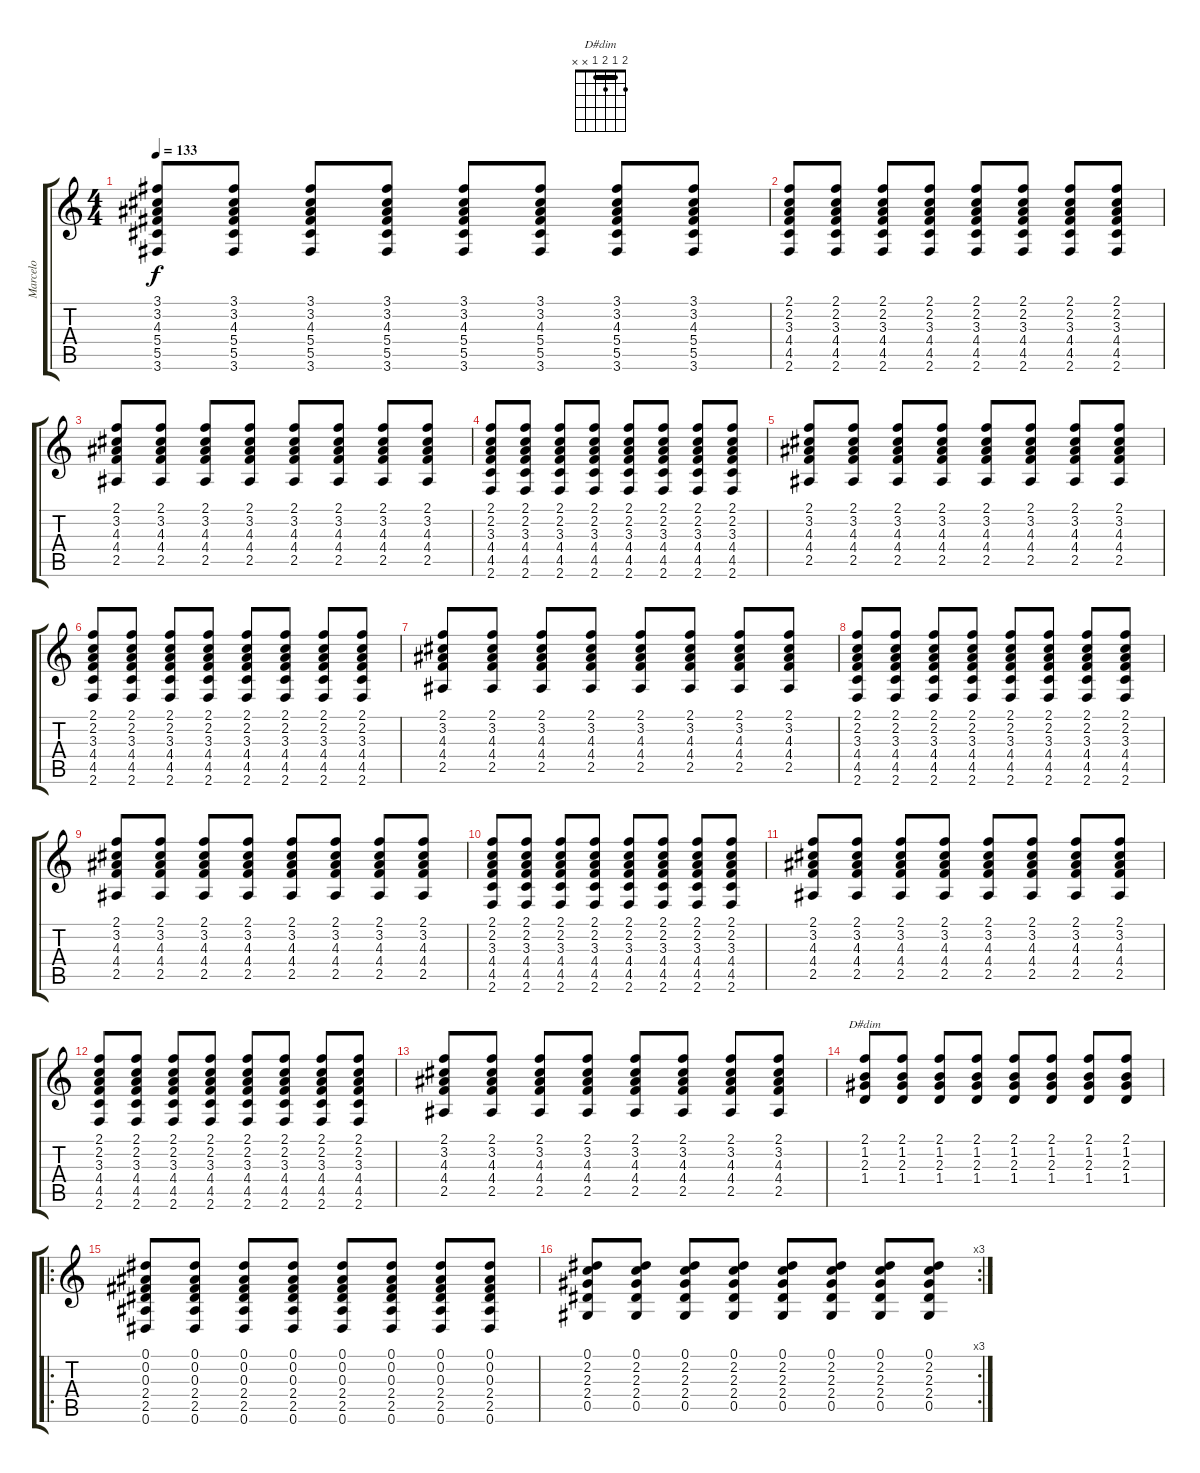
\track ("Marcelo" "Marcelo") {instrument overdrivenguitar}
\staff {score tabs}
\tuning (Eb4 Bb3 Gb3 Db3 Ab2 Eb2) {hide}
\chord ("D#dim" 2 1 2 1 x x) {barre 1}
\ts (4 4)
\tempo 133
\clef g2
\ks c
(3.1 3.2 4.3 5.4 5.5 3.6).8{dy f} (3.1 3.2 4.3 5.4 5.5 3.6).8 (3.1 3.2 4.3 5.4 5.5 3.6).8 (3.1 3.2 4.3 5.4 5.5 3.6).8 (3.1 3.2 4.3 5.4 5.5 3.6).8 (3.1 3.2 4.3 5.4 5.5 3.6).8 (3.1 3.2 4.3 5.4 5.5 3.6).8 (3.1 3.2 4.3 5.4 5.5 3.6).8 |
(2.1 2.2 3.3 4.4 4.5 2.6).8 (2.1 2.2 3.3 4.4 4.5 2.6).8 (2.1 2.2 3.3 4.4 4.5 2.6).8 (2.1 2.2 3.3 4.4 4.5 2.6).8 (2.1 2.2 3.3 4.4 4.5 2.6).8 (2.1 2.2 3.3 4.4 4.5 2.6).8 (2.1 2.2 3.3 4.4 4.5 2.6).8 (2.1 2.2 3.3 4.4 4.5 2.6).8 |
(2.1 3.2 4.3 4.4 2.5).8 (2.1 3.2 4.3 4.4 2.5).8 (2.1 3.2 4.3 4.4 2.5).8 (2.1 3.2 4.3 4.4 2.5).8 (2.1 3.2 4.3 4.4 2.5).8 (2.1 3.2 4.3 4.4 2.5).8 (2.1 3.2 4.3 4.4 2.5).8 (2.1 3.2 4.3 4.4 2.5).8 |
(2.1 2.2 3.3 4.4 4.5 2.6).8 (2.1 2.2 3.3 4.4 4.5 2.6).8 (2.1 2.2 3.3 4.4 4.5 2.6).8 (2.1 2.2 3.3 4.4 4.5 2.6).8 (2.1 2.2 3.3 4.4 4.5 2.6).8 (2.1 2.2 3.3 4.4 4.5 2.6).8 (2.1 2.2 3.3 4.4 4.5 2.6).8 (2.1 2.2 3.3 4.4 4.5 2.6).8 |
(2.1 3.2 4.3 4.4 2.5).8 (2.1 3.2 4.3 4.4 2.5).8 (2.1 3.2 4.3 4.4 2.5).8 (2.1 3.2 4.3 4.4 2.5).8 (2.1 3.2 4.3 4.4 2.5).8 (2.1 3.2 4.3 4.4 2.5).8 (2.1 3.2 4.3 4.4 2.5).8 (2.1 3.2 4.3 4.4 2.5).8 |
(2.1 2.2 3.3 4.4 4.5 2.6).8 (2.1 2.2 3.3 4.4 4.5 2.6).8 (2.1 2.2 3.3 4.4 4.5 2.6).8 (2.1 2.2 3.3 4.4 4.5 2.6).8 (2.1 2.2 3.3 4.4 4.5 2.6).8 (2.1 2.2 3.3 4.4 4.5 2.6).8 (2.1 2.2 3.3 4.4 4.5 2.6).8 (2.1 2.2 3.3 4.4 4.5 2.6).8 |
(2.1 3.2 4.3 4.4 2.5).8 (2.1 3.2 4.3 4.4 2.5).8 (2.1 3.2 4.3 4.4 2.5).8 (2.1 3.2 4.3 4.4 2.5).8 (2.1 3.2 4.3 4.4 2.5).8 (2.1 3.2 4.3 4.4 2.5).8 (2.1 3.2 4.3 4.4 2.5).8 (2.1 3.2 4.3 4.4 2.5).8 |
(2.1 2.2 3.3 4.4 4.5 2.6).8 (2.1 2.2 3.3 4.4 4.5 2.6).8 (2.1 2.2 3.3 4.4 4.5 2.6).8 (2.1 2.2 3.3 4.4 4.5 2.6).8 (2.1 2.2 3.3 4.4 4.5 2.6).8 (2.1 2.2 3.3 4.4 4.5 2.6).8 (2.1 2.2 3.3 4.4 4.5 2.6).8 (2.1 2.2 3.3 4.4 4.5 2.6).8 |
(2.1 3.2 4.3 4.4 2.5).8 (2.1 3.2 4.3 4.4 2.5).8 (2.1 3.2 4.3 4.4 2.5).8 (2.1 3.2 4.3 4.4 2.5).8 (2.1 3.2 4.3 4.4 2.5).8 (2.1 3.2 4.3 4.4 2.5).8 (2.1 3.2 4.3 4.4 2.5).8 (2.1 3.2 4.3 4.4 2.5).8 |
(2.1 2.2 3.3 4.4 4.5 2.6).8 (2.1 2.2 3.3 4.4 4.5 2.6).8 (2.1 2.2 3.3 4.4 4.5 2.6).8 (2.1 2.2 3.3 4.4 4.5 2.6).8 (2.1 2.2 3.3 4.4 4.5 2.6).8 (2.1 2.2 3.3 4.4 4.5 2.6).8 (2.1 2.2 3.3 4.4 4.5 2.6).8 (2.1 2.2 3.3 4.4 4.5 2.6).8 |
(2.1 3.2 4.3 4.4 2.5).8 (2.1 3.2 4.3 4.4 2.5).8 (2.1 3.2 4.3 4.4 2.5).8 (2.1 3.2 4.3 4.4 2.5).8 (2.1 3.2 4.3 4.4 2.5).8 (2.1 3.2 4.3 4.4 2.5).8 (2.1 3.2 4.3 4.4 2.5).8 (2.1 3.2 4.3 4.4 2.5).8 |
(2.1 2.2 3.3 4.4 4.5 2.6).8 (2.1 2.2 3.3 4.4 4.5 2.6).8 (2.1 2.2 3.3 4.4 4.5 2.6).8 (2.1 2.2 3.3 4.4 4.5 2.6).8 (2.1 2.2 3.3 4.4 4.5 2.6).8 (2.1 2.2 3.3 4.4 4.5 2.6).8 (2.1 2.2 3.3 4.4 4.5 2.6).8 (2.1 2.2 3.3 4.4 4.5 2.6).8 |
(2.1 3.2 4.3 4.4 2.5).8 (2.1 3.2 4.3 4.4 2.5).8 (2.1 3.2 4.3 4.4 2.5).8 (2.1 3.2 4.3 4.4 2.5).8 (2.1 3.2 4.3 4.4 2.5).8 (2.1 3.2 4.3 4.4 2.5).8 (2.1 3.2 4.3 4.4 2.5).8 (2.1 3.2 4.3 4.4 2.5).8 |
(2.1 1.2 2.3 1.4).8{ch "D#dim"} (2.1 1.2 2.3 1.4).8 (2.1 1.2 2.3 1.4).8 (2.1 1.2 2.3 1.4).8 (2.1 1.2 2.3 1.4).8 (2.1 1.2 2.3 1.4).8 (2.1 1.2 2.3 1.4).8 (2.1 1.2 2.3 1.4).8 |
\ro
(0.1 0.2 0.3 2.4 2.5 0.6).8{volume 10} (0.1 0.2 0.3 2.4 2.5 0.6).8 (0.1 0.2 0.3 2.4 2.5 0.6).8 (0.1 0.2 0.3 2.4 2.5 0.6).8 (0.1 0.2 0.3 2.4 2.5 0.6).8 (0.1 0.2 0.3 2.4 2.5 0.6).8 (0.1 0.2 0.3 2.4 2.5 0.6).8 (0.1 0.2 0.3 2.4 2.5 0.6).8 |
\rc 3
(0.1 2.2 2.3 2.4 0.5).8 (0.1 2.2 2.3 2.4 0.5).8 (0.1 2.2 2.3 2.4 0.5).8 (0.1 2.2 2.3 2.4 0.5).8 (0.1 2.2 2.3 2.4 0.5).8 (0.1 2.2 2.3 2.4 0.5).8 (0.1 2.2 2.3 2.4 0.5).8 (0.1 2.2 2.3 2.4 0.5).8
